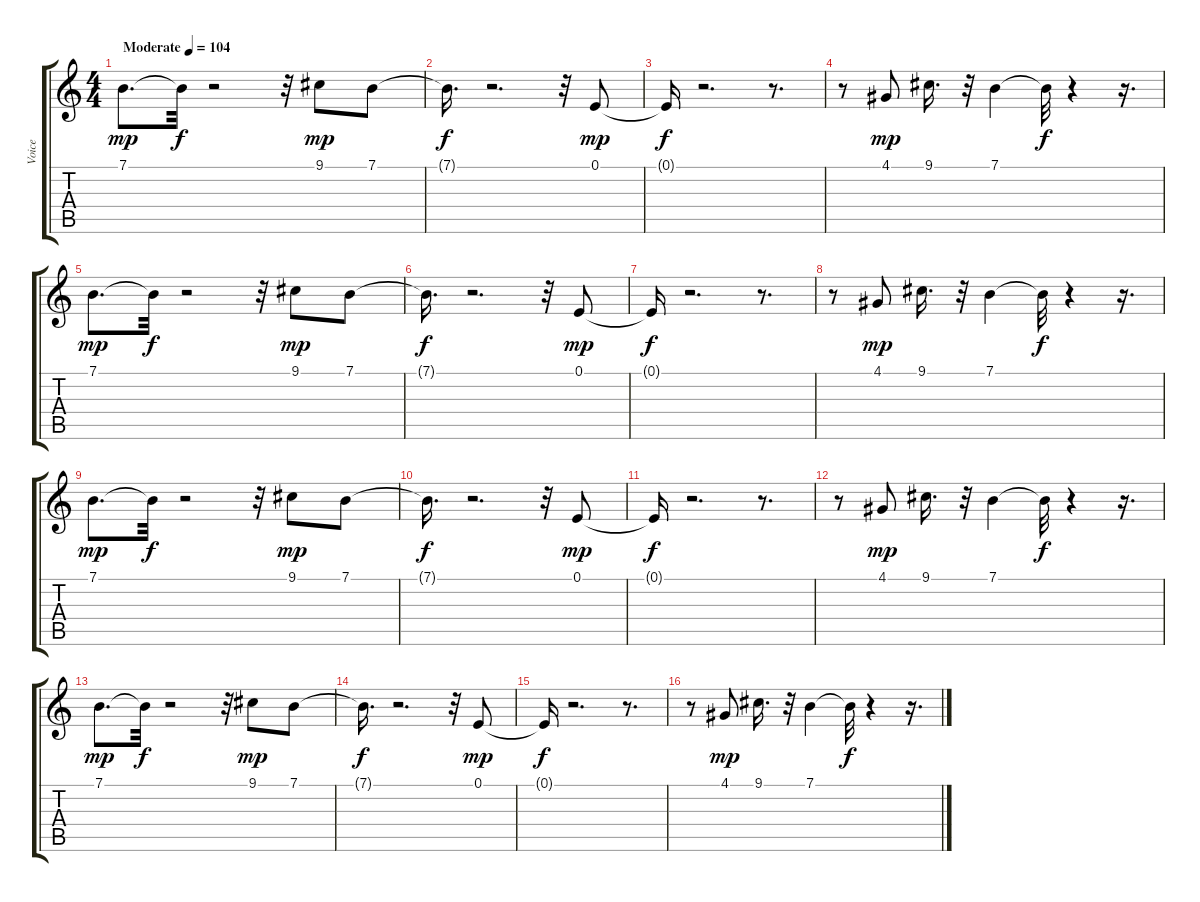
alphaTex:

\track ("Voice" "Voice") {instrument choiraahs}
\staff {score tabs}
\tuning (E4 B3 G3 D3 A2 E2) {hide}
\ts (4 4)
\tempo (104 "Moderate")
\clef g2
\ks c
7.1.8{d dy mp instrument choiraahs} 7.1{t}.32{dy f} r.2 r.32 9.1.8{dy mp} 7.1.8 |
7.1{t}.16{d dy f} r.2{d} r.32 0.1.8{dy mp} |
0.1{t}.16{dy f} r.2{d} r.8{d} |
r.8 4.1.8{dy mp} 9.1.16{d} r.32 7.1.4 7.1{t}.32{dy f} r.4 r.16{d} |
7.1.8{d dy mp} 7.1{t}.32{dy f} r.2 r.32 9.1.8{dy mp} 7.1.8 |
7.1{t}.16{d dy f} r.2{d} r.32 0.1.8{dy mp} |
0.1{t}.16{dy f} r.2{d} r.8{d} |
r.8 4.1.8{dy mp} 9.1.16{d} r.32 7.1.4 7.1{t}.32{dy f} r.4 r.16{d} |
7.1.8{d dy mp} 7.1{t}.32{dy f} r.2 r.32 9.1.8{dy mp} 7.1.8 |
7.1{t}.16{d dy f} r.2{d} r.32 0.1.8{dy mp} |
0.1{t}.16{dy f} r.2{d} r.8{d} |
r.8 4.1.8{dy mp} 9.1.16{d} r.32 7.1.4 7.1{t}.32{dy f} r.4 r.16{d} |
7.1.8{d dy mp} 7.1{t}.32{dy f} r.2 r.32 9.1.8{dy mp} 7.1.8 |
7.1{t}.16{d dy f} r.2{d} r.32 0.1.8{dy mp} |
0.1{t}.16{dy f} r.2{d} r.8{d} |
r.8 4.1.8{dy mp} 9.1.16{d} r.32 7.1.4 7.1{t}.32{dy f} r.4 r.16{d}
